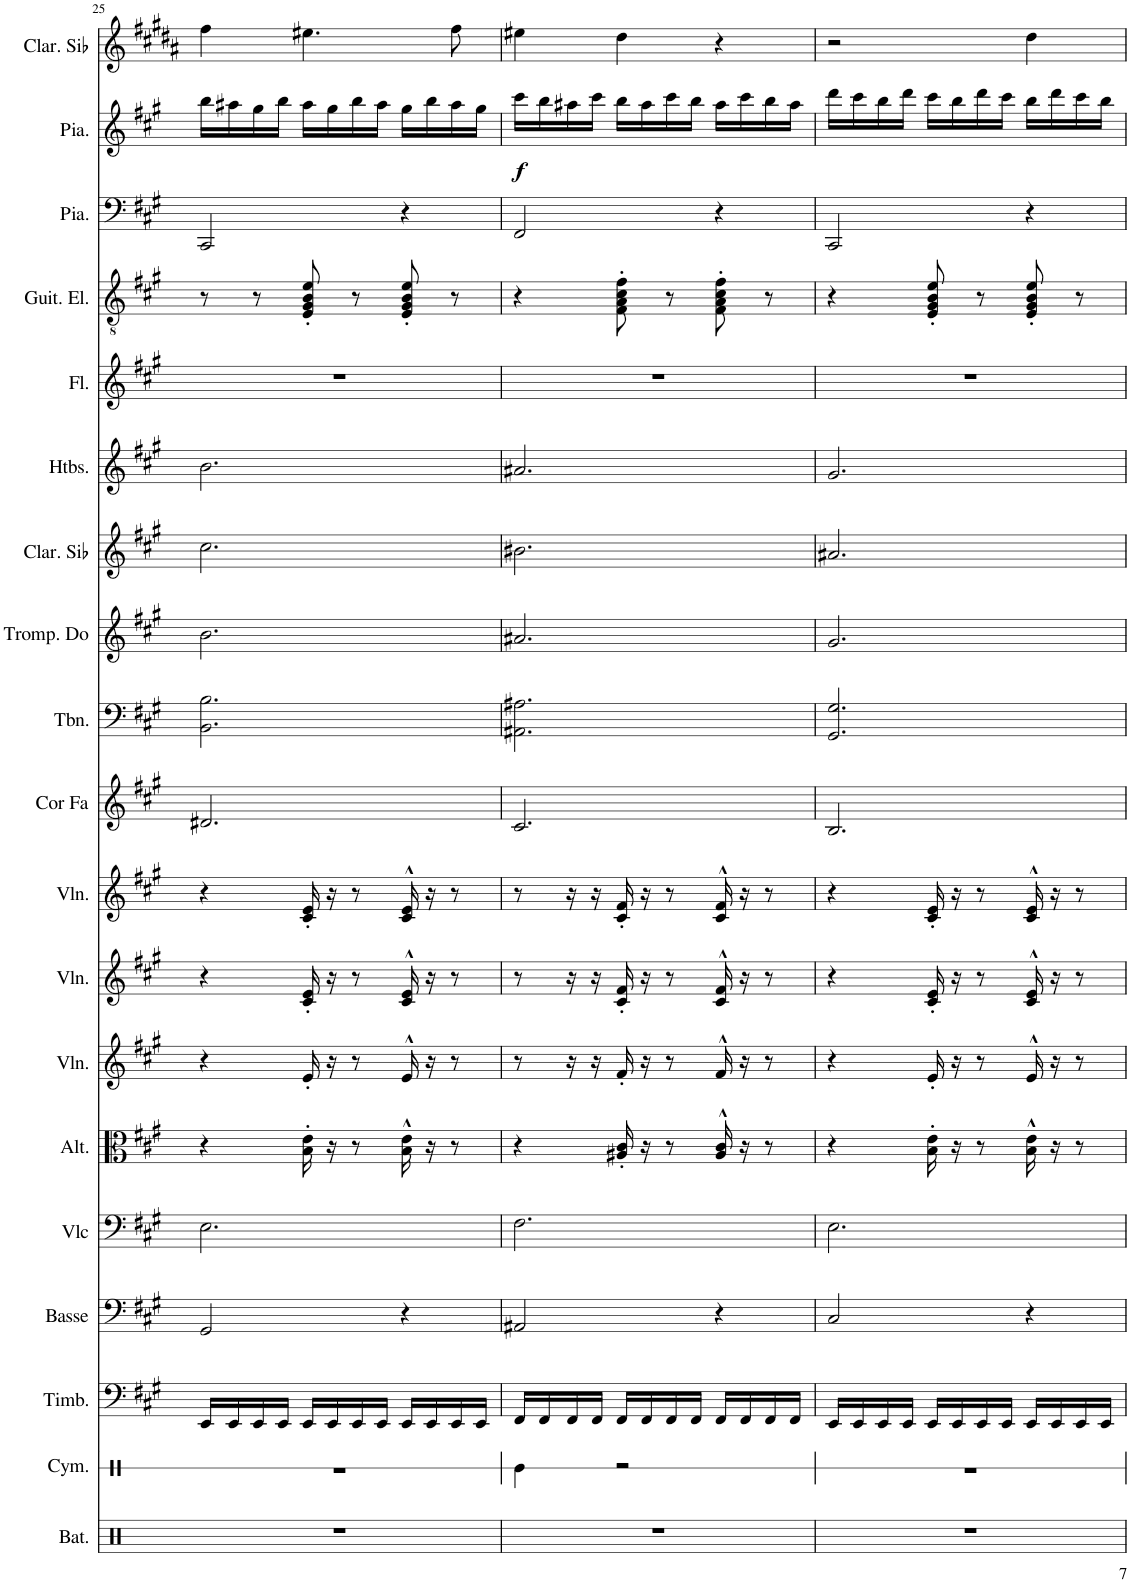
**kern	**kern	**kern	**kern	**kern	**kern	**kern	**kern	**kern	**kern	**kern	**kern	**kern	**kern	**kern	**kern	**kern	**kern	**dynam	**kern
*part19	*part18	*part17	*part16	*part15	*part14	*part13	*part12	*part11	*part10	*part9	*part8	*part7	*part6	*part5	*part4	*part3	*part2	*part2	*part1
*staff19	*staff18	*staff17	*staff16	*staff15	*staff14	*staff13	*staff12	*staff11	*staff10	*staff9	*staff8	*staff7	*staff6	*staff5	*staff4	*staff3	*staff2	*staff2	*staff1
*I"Batterie	*I"Cymbale	*I"Timbales	*I"Basse acoustique	*I"Violoncelle	*I"Alto	*I"Violon	*I"Violon	*I"Violon	*I"Cor en Fa	*I"Trombone	*I"Trompette en Do	*I"Clarinette en Sib	*I"Hautbois	*I"Flûte	*I"Guitare électrique	*I"Piano	*I"Piano	*	*I"Clarinette en Sib
*I'Bat.	*I'Cym.	*I'Timb.	*I'Basse	*I'Vlc	*I'Alt.	*I'Vln.	*I'Vln.	*I'Vln.	*I'Cor Fa	*I'Tbn.	*I'Tromp. Do	*I'Clar. Sib	*I'Htbs.	*I'Fl.	*I'Guit. El.	*I'Pia.	*I'Pia.	*	*I'Clar. Sib
!!LO:PB:g=z
*clefX	*clefX	*clefF4	*clefF4	*clefF4	*clefC3	*clefG2	*clefG2	*clefG2	*clefG2	*clefF4	*clefG2	*clefG2	*clefG2	*clefG2	*clefGv2	*clefF4	*clefG2	*	*clefG2
*	*	*	*Trd7c12	*	*	*	*	*	*Trd4c7	*	*Trd1c2	*Trd1c2	*	*	*	*	*	*	*Trd1c2
*k[]	*k[]	*k[f#c#g#]	*k[f#c#g#]	*k[f#c#g#]	*k[f#c#g#]	*k[f#c#g#]	*k[f#c#g#]	*k[f#c#g#]	*k[f#c#g#]	*k[f#c#g#]	*k[f#c#g#]	*k[f#c#g#]	*k[f#c#g#]	*k[f#c#g#]	*k[f#c#g#]	*k[f#c#g#]	*k[f#c#g#]	*	*k[f#c#g#d#a#]
*M3/4	*M3/4	*M3/4	*M3/4	*M3/4	*M3/4	*M3/4	*M3/4	*M3/4	*M3/4	*M3/4	*M3/4	*M3/4	*M3/4	*M3/4	*M3/4	*M3/4	*M3/4	*	*M3/4
=25	=25	=25	=25	=25	=25	=25	=25	=25	=25	=25	=25	=25	=25	=25	=25	=25	=25	=25	=25
2.r	2.r	16EE/LL	2GG#/	2.E\	4r	4r	4r	4r	2.d#X/	2.BB\ 2.B\	2.b\	2.cc#\	2.b\	2.r	8r	2CC#/	16bb\LL	.	4ff#\
.	.	16EE/	.	.	.	.	.	.	.	.	.	.	.	.	.	.	16aa#X\	.	.
.	.	16EE/	.	.	.	.	.	.	.	.	.	.	.	.	8r	.	16gg#\	.	.
.	.	16EE/JJ	.	.	.	.	.	.	.	.	.	.	.	.	.	.	16bb\JJ	.	.
.	.	16EE/LL	.	.	16B\' 16e\'	16e'/	16c#/' 16e/'	16c#/' 16e/'	.	.	.	.	.	.	8E/' 8G#/' 8B/' 8e/'	.	16aa#\LL	.	4.ee#X\
.	.	16EE/	.	.	16r	16r	16r	16r	.	.	.	.	.	.	.	.	16gg#\	.	.
.	.	16EE/	.	.	8r	8r	8r	8r	.	.	.	.	.	.	8r	.	16bb\	.	.
.	.	16EE/JJ	.	.	.	.	.	.	.	.	.	.	.	.	.	.	16aa#\JJ	.	.
.	.	16EE/LL	4r	.	16B\^^ 16e\^^	16e^^/	16c#/^^ 16e/^^	16c#/^^ 16e/^^	.	.	.	.	.	.	8E/' 8G#/' 8B/' 8e/'	4r	16gg#\LL	.	.
.	.	16EE/	.	.	16r	16r	16r	16r	.	.	.	.	.	.	.	.	16bb\	.	.
.	.	16EE/	.	.	8r	8r	8r	8r	.	.	.	.	.	.	8r	.	16aa#\	.	8ff#\
.	.	16EE/JJ	.	.	.	.	.	.	.	.	.	.	.	.	.	.	16gg#\JJ	.	.
=26	=26	=26	=26	=26	=26	=26	=26	=26	=26	=26	=26	=26	=26	=26	=26	=26	=26	=26	=26
!	!	!	!	!	!	!	!	!	!	!	!	!	!	!	!	!	!	!LO:DY:b	!
2.r	4Re\	16FF#/LL	2AA#X/	2.F#\	4r	8r	8r	8r	2.c#/	2.AA#X\ 2.A#X\	2.a#X/	2.b#X\	2.a#X/	2.r	4r	2FF#/	16ccc#\LL	f	4ee#X\
.	.	16FF#/	.	.	.	.	.	.	.	.	.	.	.	.	.	.	16bb\	.	.
.	.	16FF#/	.	.	.	16r	16r	16r	.	.	.	.	.	.	.	.	16aa#X\	.	.
.	.	16FF#/JJ	.	.	.	16r	16r	16r	.	.	.	.	.	.	.	.	16ccc#\JJ	.	.
.	2r	16FF#/LL	.	.	16A#X/' 16c#/'	16f#'/	16c#/' 16f#/'	16c#/' 16f#/'	.	.	.	.	.	.	8F#\' 8A\' 8c#\' 8f#\'	.	16bb\LL	.	4dd#\
.	.	16FF#/	.	.	16r	16r	16r	16r	.	.	.	.	.	.	.	.	16aa#\	.	.
.	.	16FF#/	.	.	8r	8r	8r	8r	.	.	.	.	.	.	8r	.	16ccc#\	.	.
.	.	16FF#/JJ	.	.	.	.	.	.	.	.	.	.	.	.	.	.	16bb\JJ	.	.
.	.	16FF#/LL	4r	.	16A#/^^ 16c#/^^	16f#^^/	16c#/^^ 16f#/^^	16c#/^^ 16f#/^^	.	.	.	.	.	.	8F#\' 8A\' 8c#\' 8f#\'	4r	16aa#\LL	.	4r
.	.	16FF#/	.	.	16r	16r	16r	16r	.	.	.	.	.	.	.	.	16ccc#\	.	.
.	.	16FF#/	.	.	8r	8r	8r	8r	.	.	.	.	.	.	8r	.	16bb\	.	.
.	.	16FF#/JJ	.	.	.	.	.	.	.	.	.	.	.	.	.	.	16aa#\JJ	.	.
=27	=27	=27	=27	=27	=27	=27	=27	=27	=27	=27	=27	=27	=27	=27	=27	=27	=27	=27	=27
2.r	2.r	16EE/LL	2C#/	2.E\	4r	4r	4r	4r	2.B/	2.GG#/ 2.G#/	2.g#/	2.a#X/	2.g#/	2.r	4r	2CC#/	16ddd\LL	.	2r
.	.	16EE/	.	.	.	.	.	.	.	.	.	.	.	.	.	.	16ccc#\	.	.
.	.	16EE/	.	.	.	.	.	.	.	.	.	.	.	.	.	.	16bb\	.	.
.	.	16EE/JJ	.	.	.	.	.	.	.	.	.	.	.	.	.	.	16ddd\JJ	.	.
.	.	16EE/LL	.	.	16B\' 16e\'	16e'/	16c#/' 16e/'	16c#/' 16e/'	.	.	.	.	.	.	8E/' 8G#/' 8B/' 8e/'	.	16ccc#\LL	.	.
.	.	16EE/	.	.	16r	16r	16r	16r	.	.	.	.	.	.	.	.	16bb\	.	.
.	.	16EE/	.	.	8r	8r	8r	8r	.	.	.	.	.	.	8r	.	16ddd\	.	.
.	.	16EE/JJ	.	.	.	.	.	.	.	.	.	.	.	.	.	.	16ccc#\JJ	.	.
.	.	16EE/LL	4r	.	16B\^^ 16e\^^	16e^^/	16c#/^^ 16e/^^	16c#/^^ 16e/^^	.	.	.	.	.	.	8E/' 8G#/' 8B/' 8e/'	4r	16bb\LL	.	4dd#\
.	.	16EE/	.	.	16r	16r	16r	16r	.	.	.	.	.	.	.	.	16ddd\	.	.
.	.	16EE/	.	.	8r	8r	8r	8r	.	.	.	.	.	.	8r	.	16ccc#\	.	.
.	.	16EE/JJ	.	.	.	.	.	.	.	.	.	.	.	.	.	.	16bb\JJ	.	.
=	=	=	=	=	=	=	=	=	=	=	=	=	=	=	=	=	=	=	=
*-	*-	*-	*-	*-	*-	*-	*-	*-	*-	*-	*-	*-	*-	*-	*-	*-	*-	*-	*-
